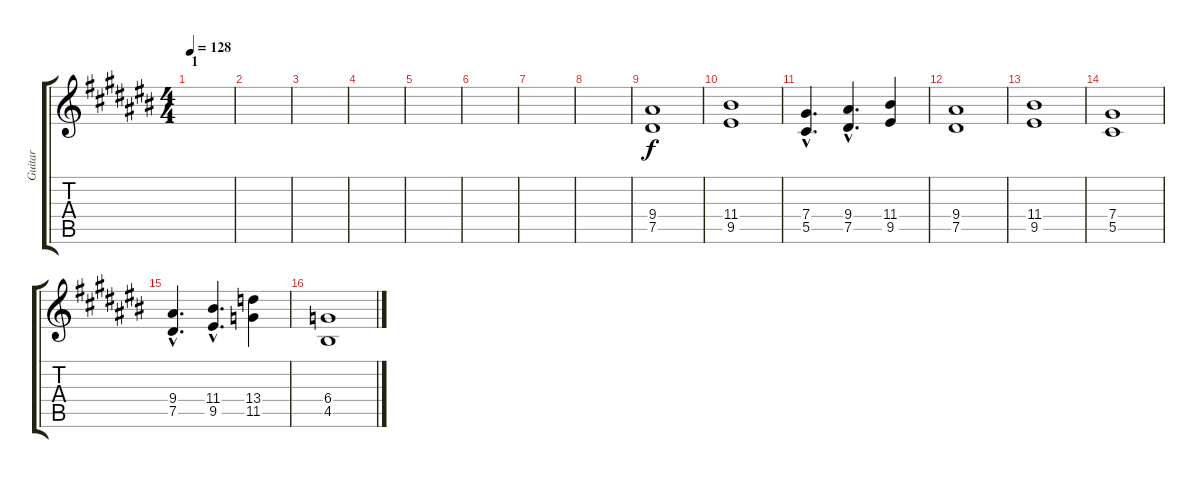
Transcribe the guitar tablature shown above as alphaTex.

\track ("Guitar" "Guitar") {instrument distortionguitar}
\staff {score tabs}
\tuning (Eb4 Bb3 Gb3 Db3 Ab2 Eb2) {hide}
\ts (4 4)
\section ("" "1")
\tempo 128
\clef g2
\ks c#
|
|
|
|
|
|
|
|
(9.4 7.5).1 |
(11.4 9.5).1 |
(7.4{hac} 5.5{hac}).4{d} (9.4{hac} 7.5{hac}).4{d} (11.4 9.5).4 |
(9.4 7.5).1 |
(11.4 9.5).1 |
(7.4 5.5).1 |
(9.4{hac} 7.5{hac}).4{d} (11.4{hac} 9.5{hac}).4{d} (13.4 11.5).4 |
(6.4 4.5).1
